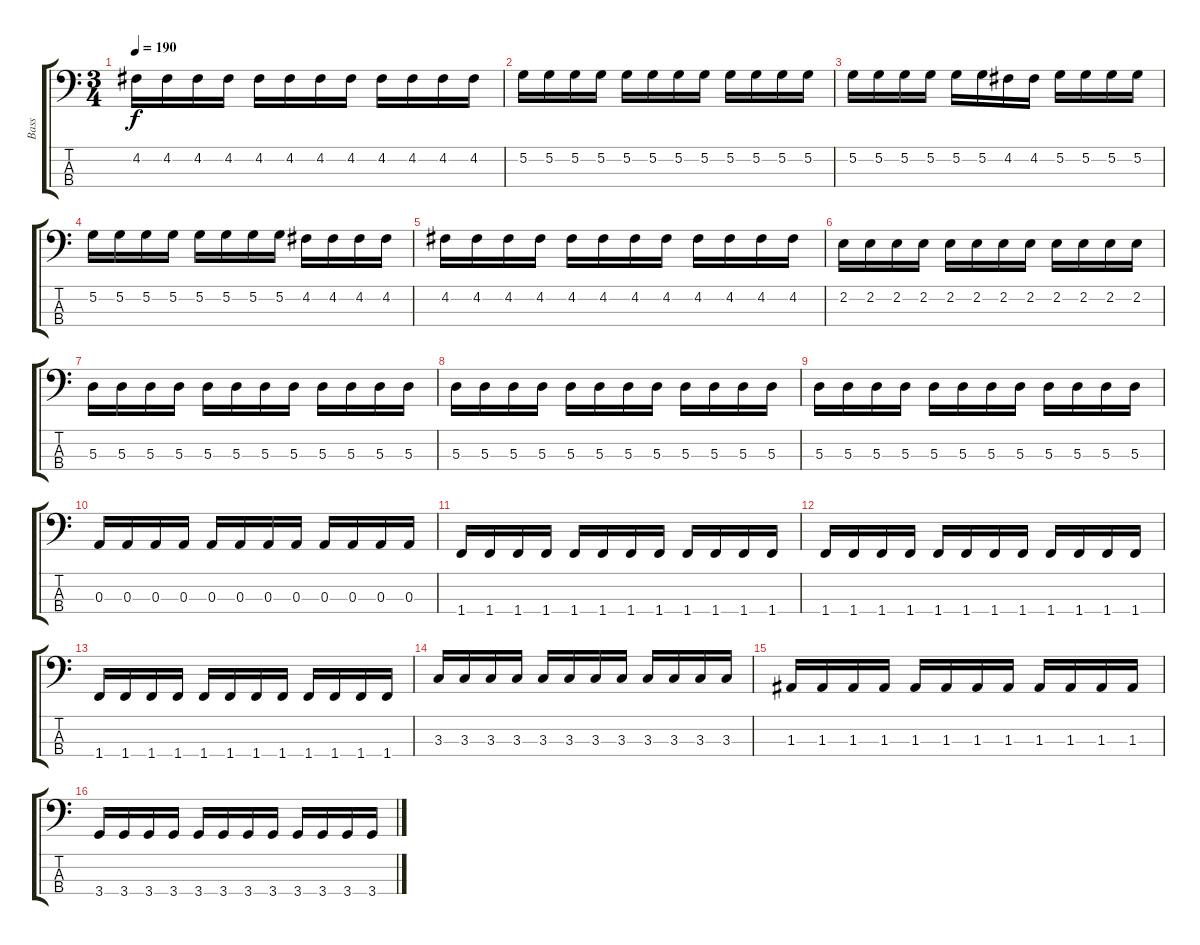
\track ("Bass" "Bass") {instrument electricbasspick}
\staff {score tabs}
\tuning (G2 D2 A1 E1) {hide}
\ts (3 4)
\tempo 190
\clef f4
\ks c
4.2.16{dy f} 4.2.16 4.2.16 4.2.16 4.2.16 4.2.16 4.2.16 4.2.16 4.2.16 4.2.16 4.2.16 4.2.16 |
5.2.16 5.2.16 5.2.16 5.2.16 5.2.16 5.2.16 5.2.16 5.2.16 5.2.16 5.2.16 5.2.16 5.2.16 |
5.2.16 5.2.16 5.2.16 5.2.16 5.2.16 5.2.16 4.2.16 4.2.16 5.2.16 5.2.16 5.2.16 5.2.16 |
5.2.16 5.2.16 5.2.16 5.2.16 5.2.16 5.2.16 5.2.16 5.2.16 4.2.16 4.2.16 4.2.16 4.2.16 |
4.2.16 4.2.16 4.2.16 4.2.16 4.2.16 4.2.16 4.2.16 4.2.16 4.2.16 4.2.16 4.2.16 4.2.16 |
2.2.16 2.2.16 2.2.16 2.2.16 2.2.16 2.2.16 2.2.16 2.2.16 2.2.16 2.2.16 2.2.16 2.2.16 |
5.3.16 5.3.16 5.3.16 5.3.16 5.3.16 5.3.16 5.3.16 5.3.16 5.3.16 5.3.16 5.3.16 5.3.16 |
5.3.16 5.3.16 5.3.16 5.3.16 5.3.16 5.3.16 5.3.16 5.3.16 5.3.16 5.3.16 5.3.16 5.3.16 |
5.3.16 5.3.16 5.3.16 5.3.16 5.3.16 5.3.16 5.3.16 5.3.16 5.3.16 5.3.16 5.3.16 5.3.16 |
0.3.16 0.3.16 0.3.16 0.3.16 0.3.16 0.3.16 0.3.16 0.3.16 0.3.16 0.3.16 0.3.16 0.3.16 |
1.4.16 1.4.16 1.4.16 1.4.16 1.4.16 1.4.16 1.4.16 1.4.16 1.4.16 1.4.16 1.4.16 1.4.16 |
1.4.16 1.4.16 1.4.16 1.4.16 1.4.16 1.4.16 1.4.16 1.4.16 1.4.16 1.4.16 1.4.16 1.4.16 |
1.4.16 1.4.16 1.4.16 1.4.16 1.4.16 1.4.16 1.4.16 1.4.16 1.4.16 1.4.16 1.4.16 1.4.16 |
3.3.16 3.3.16 3.3.16 3.3.16 3.3.16 3.3.16 3.3.16 3.3.16 3.3.16 3.3.16 3.3.16 3.3.16 |
1.3.16 1.3.16 1.3.16 1.3.16 1.3.16 1.3.16 1.3.16 1.3.16 1.3.16 1.3.16 1.3.16 1.3.16 |
3.4.16 3.4.16 3.4.16 3.4.16 3.4.16 3.4.16 3.4.16 3.4.16 3.4.16 3.4.16 3.4.16 3.4.16
